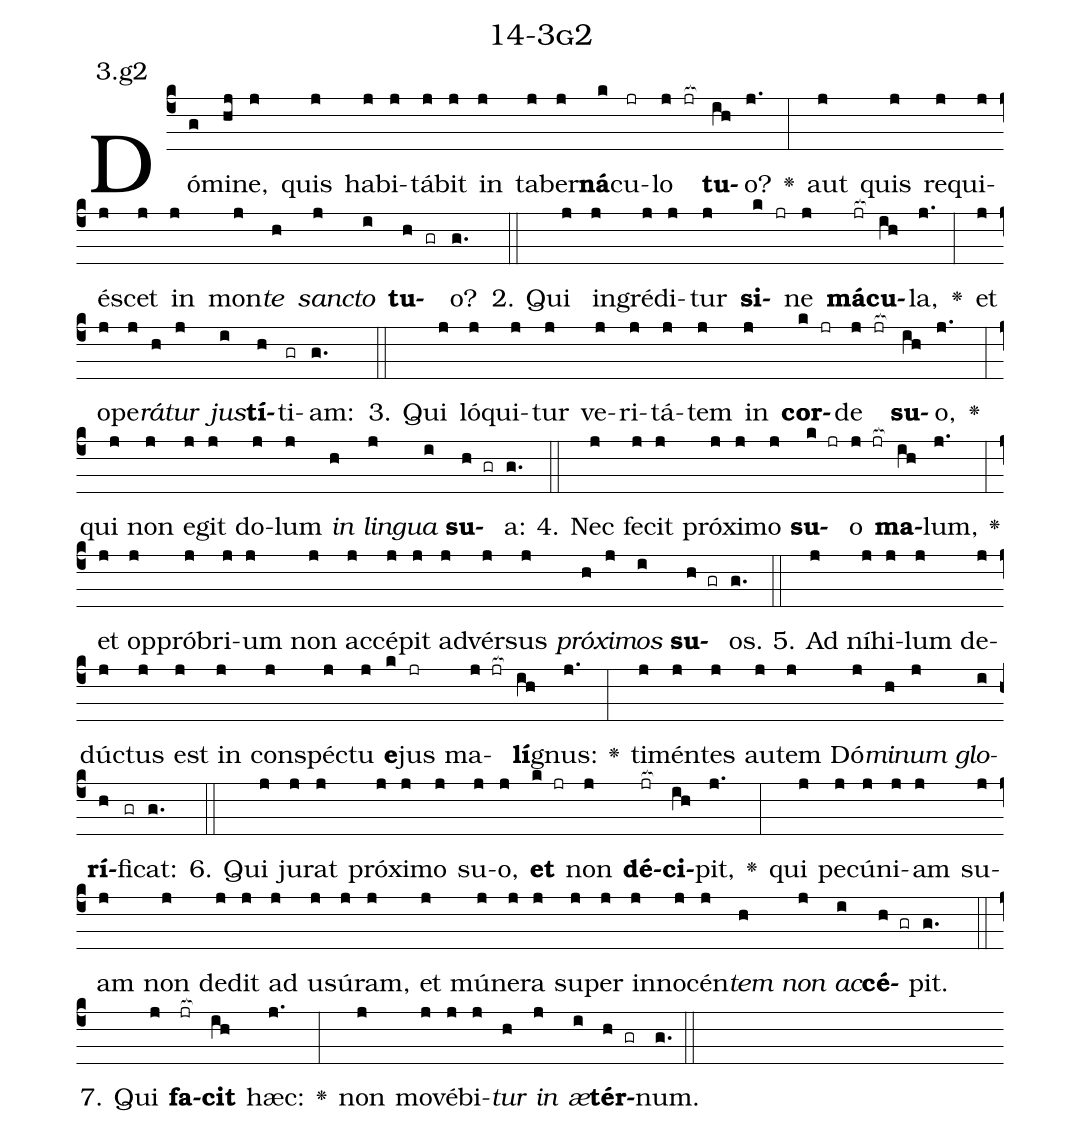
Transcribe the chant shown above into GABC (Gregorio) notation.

name: 14-3g2;
annotation: 3.g2;
%%
(c4)Dó(g)mi(hj)ne,(j) quis(j) ha(j)bi(j)tá(j)bit(j) in(j) ta(j)ber(j)<b>ná</b>(k)cu(jr)lo(j jr[ocb:1{]) <b>tu</b>(ih[ocb:0}])o?(j.) <v>\greheightstar</v>(:) aut(j) quis(j) re(j)qui(j)é(j)scet(j) in(j) mon(j)<i>te</i>(h) <i>sanc</i>(j)<i>to</i>(i) <b>tu</b>(h gr)o?(g.) (::)
2. Qui(j) in(j)gré(j)di(j)tur(j) <b>si</b>(k jr)ne(j) <b>má</b>(jr[ocb:1{])<b>cu</b>(ih[ocb:0}])la,(j.) <v>\greheightstar</v>(:) et(j) o(j)pe(j)<i>rá</i>(h)<i>tur</i>(j) <i>jus</i>(i)<b>tí</b>(h)ti(gr)am:(g.) (::)
3. Qui(j) ló(j)qui(j)tur(j) ve(j)ri(j)tá(j)tem(j) in(j) <b>cor</b>(k jr)de(j jr[ocb:1{]) <b>su</b>(ih[ocb:0}])o,(j.) <v>\greheightstar</v>(:) qui(j) non(j) e(j)git(j) do(j)lum(j) <i>in</i>(h) <i>lin</i>(j)<i>gua</i>(i) <b>su</b>(h gr)a:(g.) (::)
4. Nec(j) fe(j)cit(j) pró(j)xi(j)mo(j) <b>su</b>(k jr)o(j jr[ocb:1{]) <b>ma</b>(ih[ocb:0}])lum,(j.) <v>\greheightstar</v>(:) et(j) op(j)pró(j)bri(j)um(j) non(j) ac(j)cé(j)pit(j) ad(j)vér(j)sus(j) <i>pró</i>(h)<i>xi</i>(j)<i>mos</i>(i) <b>su</b>(h gr)os.(g.) (::)
5. Ad(j) ní(j)hi(j)lum(j) de(j)dúc(j)tus(j) est(j) in(j) con(j)spéc(j)tu(j) <b>e</b>(k)jus(jr) ma(j jr[ocb:1{])<b>lí</b>(ih[ocb:0}])gnus:(j.) <v>\greheightstar</v>(:) ti(j)mén(j)tes(j) au(j)tem(j) Dó(j)<i>mi</i>(h)<i>num</i>(j) <i>glo</i>(i)<b>rí</b>(h)fi(gr)cat:(g.) (::)
6. Qui(j) ju(j)rat(j) pró(j)xi(j)mo(j) su(j)o,(j) <b>et</b>(k jr) non(j) <b>dé</b>(jr[ocb:1{])<b>ci</b>(ih[ocb:0}])pit,(j.) <v>\greheightstar</v>(:) qui(j) pe(j)cú(j)ni(j)am(j) su(j)am(j) non(j) de(j)dit(j) ad(j) u(j)sú(j)ram,(j) et(j) mú(j)ne(j)ra(j) su(j)per(j) in(j)no(j)cén(j)<i>tem</i>(h) <i>non</i>(j) <i>ac</i>(i)<b>cé</b>(h gr)pit.(g.) (::)
7. Qui(j) <b>fa</b>(jr[ocb:1{])<b>cit</b>(ih[ocb:0}]) hæc:(j.) <v>\greheightstar</v>(:) non(j) mo(j)vé(j)bi(j)<i>tur</i>(h) <i>in</i>(j) <i>æ</i>(i)<b>tér</b>(h gr)num.(g.) (::)
